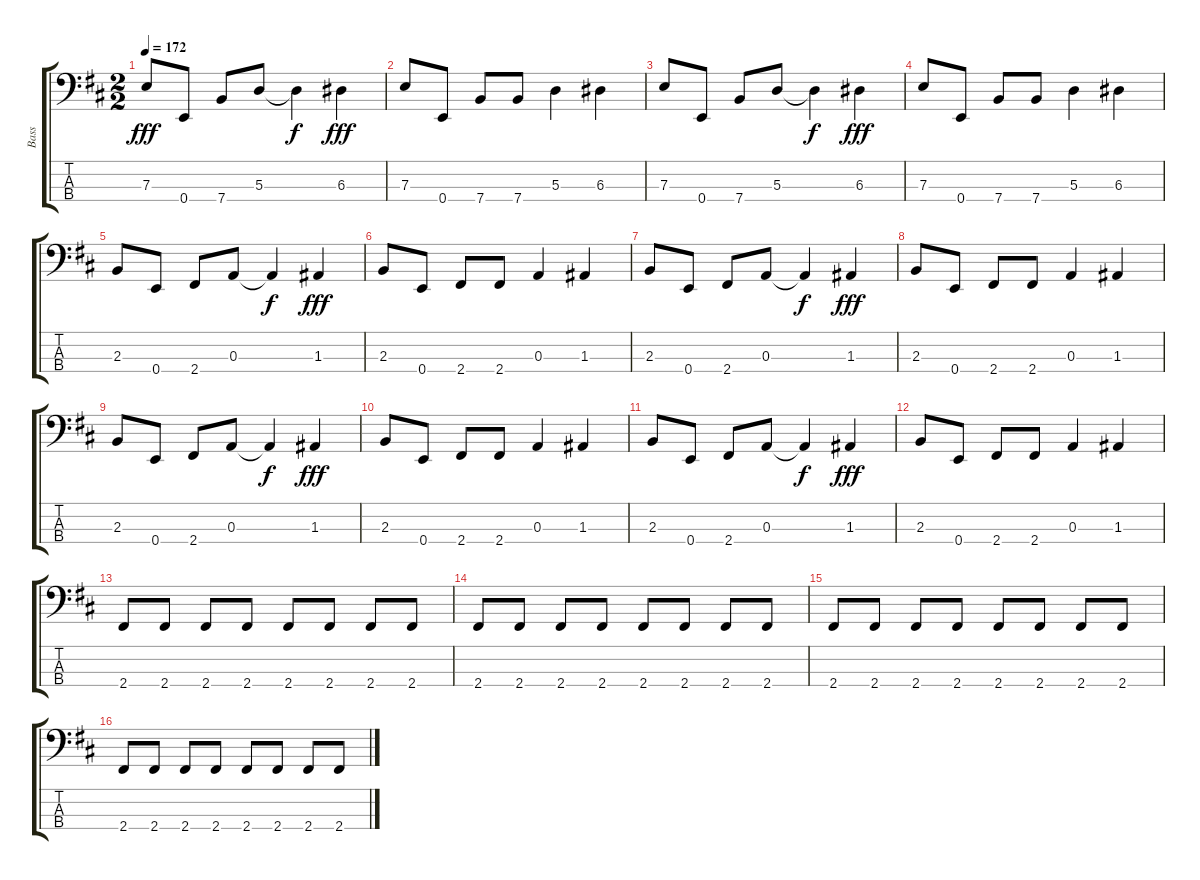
\track ("Bass" "Bass") {instrument electricbassfinger}
\staff {score tabs}
\tuning (G2 D2 A1 E1) {hide}
\ts (2 2)
\tempo 172
\clef f4
\ks d
7.3.8{dy fff} 0.4.8 7.4.8 5.3.8 5.3{t}.4{dy f} 6.3.4{dy fff} |
7.3.8 0.4.8 7.4.8 7.4.8 5.3.4 6.3.4 |
7.3.8 0.4.8 7.4.8 5.3.8 5.3{t}.4{dy f} 6.3.4{dy fff} |
7.3.8 0.4.8 7.4.8 7.4.8 5.3.4 6.3.4 |
2.3.8 0.4.8 2.4.8 0.3.8 0.3{t}.4{dy f} 1.3.4{dy fff} |
2.3.8 0.4.8 2.4.8 2.4.8 0.3.4 1.3.4 |
2.3.8 0.4.8 2.4.8 0.3.8 0.3{t}.4{dy f} 1.3.4{dy fff} |
2.3.8 0.4.8 2.4.8 2.4.8 0.3.4 1.3.4 |
2.3.8 0.4.8 2.4.8 0.3.8 0.3{t}.4{dy f} 1.3.4{dy fff} |
2.3.8 0.4.8 2.4.8 2.4.8 0.3.4 1.3.4 |
2.3.8 0.4.8 2.4.8 0.3.8 0.3{t}.4{dy f} 1.3.4{dy fff} |
2.3.8 0.4.8 2.4.8 2.4.8 0.3.4 1.3.4 |
2.4.8 2.4.8 2.4.8 2.4.8 2.4.8 2.4.8 2.4.8 2.4.8 |
2.4.8 2.4.8 2.4.8 2.4.8 2.4.8 2.4.8 2.4.8 2.4.8 |
2.4.8 2.4.8 2.4.8 2.4.8 2.4.8 2.4.8 2.4.8 2.4.8 |
2.4.8 2.4.8 2.4.8 2.4.8 2.4.8 2.4.8 2.4.8 2.4.8
